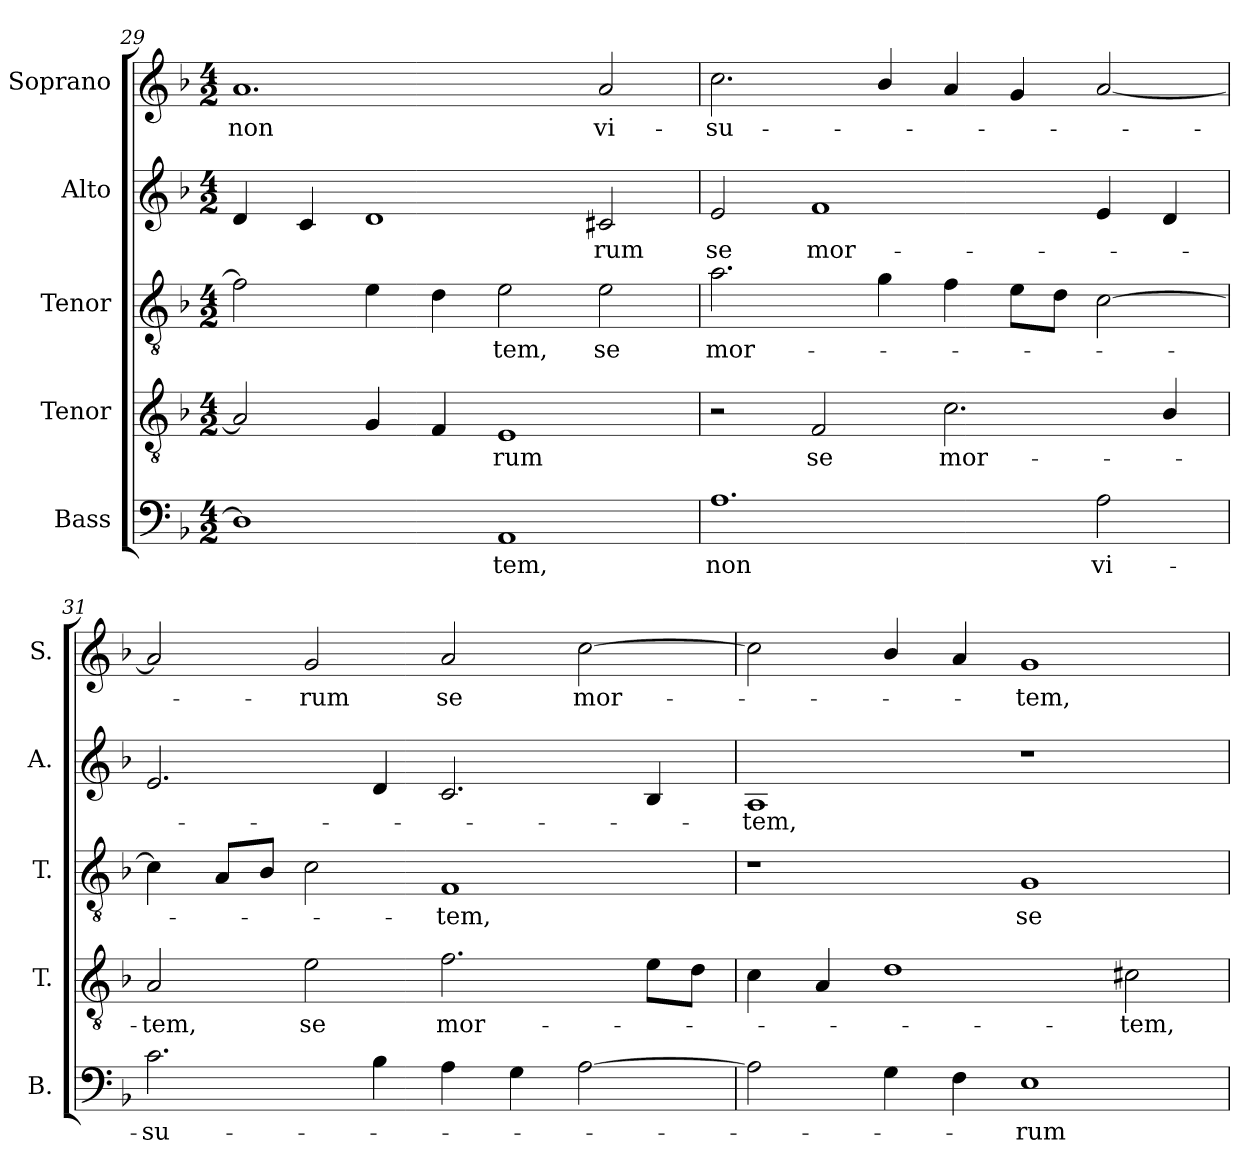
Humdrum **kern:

**kern	**text	**kern	**text	**kern	**text	**kern	**text	**kern	**text
*part5	*part5	*part4	*part4	*part3	*part3	*part2	*part2	*part1	*part1
*staff5	*staff5	*staff4	*staff4	*staff3	*staff3	*staff2	*staff2	*staff1	*staff1
*I"Bass	*	*I"Tenor	*	*I"Tenor	*	*I"Alto	*	*I"Soprano	*
*I'B.	*	*I'T.	*	*I'T.	*	*I'A.	*	*I'S.	*
*clefF4	*	*clefGv2	*	*clefGv2	*	*clefG2	*	*clefG2	*
*	*	*ITrd7c12	*	*ITrd7c12	*	*	*	*	*
*k[b-]	*	*k[b-]	*	*k[b-]	*	*k[b-]	*	*k[b-]	*
*F:	*	*F:	*	*F:	*	*F:	*	*F:	*
*M4/2	*	*M4/2	*	*M4/2	*	*M4/2	*	*M4/2	*
=29	=29	=29	=29	=29	=29	=29	=29	=29	=29
!	!	!	!	!	!	!	!	!	!LO:LY:b:color=#000000
1Di]	.	2AAi/]	.	2Fi\]	.	4di/	.	1.ai	non
.	.	.	.	.	.	4ci/	.	.	.
.	.	4GGi/	.	4Ei\	.	1di	.	.	.
.	.	4FFi/	.	4Di\	.	.	.	.	.
!	!LO:LY:b:color=#000000	!	!	!	!	!	!	!	!
!	!	!	!LO:LY:b:color=#000000	!	!	!	!	!	!
!	!	!	!	!	!LO:LY:b:color=#000000	!	!	!	!
1AAi	-tem,	1EEi	-rum	2Ei\	-tem,	.	.	.	.
!	!	!	!	!	!LO:LY:b:color=#000000	!	!	!	!
!	!	!	!	!	!	!	!LO:LY:b:color=#000000	!	!
!	!	!	!	!	!	!	!	!	!LO:LY:b:color=#000000
.	.	.	.	2Ei\	se	2c#Xi/	-rum	2ai/	vi-
=30	=30	=30	=30	=30	=30	=30	=30	=30	=30
!	!LO:LY:b:color=#000000	!	!	!	!	!	!	!	!
!	!	!	!	!	!LO:LY:b:color=#000000	!	!	!	!
!	!	!	!	!	!	!	!LO:LY:b:color=#000000	!	!
!	!	!	!	!	!	!	!	!	!LO:LY:b:color=#000000
1.Ai	non	2r	.	2.Ai\	mor-	2ei/	se	2.cci\	-su-
!	!	!	!LO:LY:b:color=#000000	!	!	!	!	!	!
!	!	!	!	!	!	!	!LO:LY:b:color=#000000	!	!
.	.	2FFi/	se	.	.	1fi	mor-	.	.
.	.	.	.	4Gi\	.	.	.	4b-i/	.
!	!	!	!LO:LY:b:color=#000000	!	!	!	!	!	!
.	.	2.Ci\	mor-	4Fi\	.	.	.	4ai/	.
.	.	.	.	8Ei\L	.	.	.	4gi/	.
.	.	.	.	8Di\J	.	.	.	.	.
!	!LO:LY:b:color=#000000	!	!	!	!	!	!	!	!
2Ai\	vi-	.	.	[2Ci\	.	4ei/	.	[2ai/	.
.	.	4BB-i/	.	.	.	4di/	.	.	.
=31	=31	=31	=31	=31	=31	=31	=31	=31	=31
!	!LO:LY:b:color=#000000	!	!	!	!	!	!	!	!
!	!	!	!LO:LY:b:color=#000000	!	!	!	!	!	!
2.ci\	-su-	2AAi/	-tem,	4Ci\]	.	2.ei/	.	2ai/]	.
.	.	.	.	8AAi/L	.	.	.	.	.
.	.	.	.	8BB-i/J	.	.	.	.	.
!	!	!	!LO:LY:b:color=#000000	!	!	!	!	!	!
!	!	!	!	!	!	!	!	!	!LO:LY:b:color=#000000
.	.	2Ei\	se	2Ci\	.	.	.	2gi/	-rum
4B-i\	.	.	.	.	.	4di/	.	.	.
!	!	!	!LO:LY:b:color=#000000	!	!	!	!	!	!
!	!	!	!	!	!LO:LY:b:color=#000000	!	!	!	!
!	!	!	!	!	!	!	!	!	!LO:LY:b:color=#000000
4Ai\	.	2.Fi\	mor-	1FFi	-tem,	2.ci/	.	2ai/	se
4Gi\	.	.	.	.	.	.	.	.	.
!	!	!	!	!	!	!	!	!	!LO:LY:b:color=#000000
[2Ai\	.	.	.	.	.	.	.	[2cci\	mor-
.	.	8Ei\L	.	.	.	4B-i/	.	.	.
.	.	8Di\J	.	.	.	.	.	.	.
!!LO:PB:g=z
=32	=32	=32	=32	=32	=32	=32	=32	=32	=32
!	!	!	!	!	!	!	!LO:LY:b:color=#000000	!	!
2Ai\]	.	4Ci\	.	1r	.	1Ai	-tem,	2cci\]	.
.	.	4AAi/	.	.	.	.	.	.	.
4Gi\	.	1Di	.	.	.	.	.	4b-i/	.
4Fi\	.	.	.	.	.	.	.	4ai/	.
!	!LO:LY:b:color=#000000	!	!	!	!	!	!	!	!
!	!	!	!	!	!LO:LY:b:color=#000000	!	!	!	!
!	!	!	!	!	!	!	!	!	!LO:LY:b:color=#000000
1Ei	-rum	.	.	1GGi	se	1r	.	1gi	-tem,
!	!	!	!LO:LY:b:color=#000000	!	!	!	!	!	!
.	.	2C#Xi\	-tem,	.	.	.	.	.	.
=	=	=	=	=	=	=	=	=	=
*-	*-	*-	*-	*-	*-	*-	*-	*-	*-
